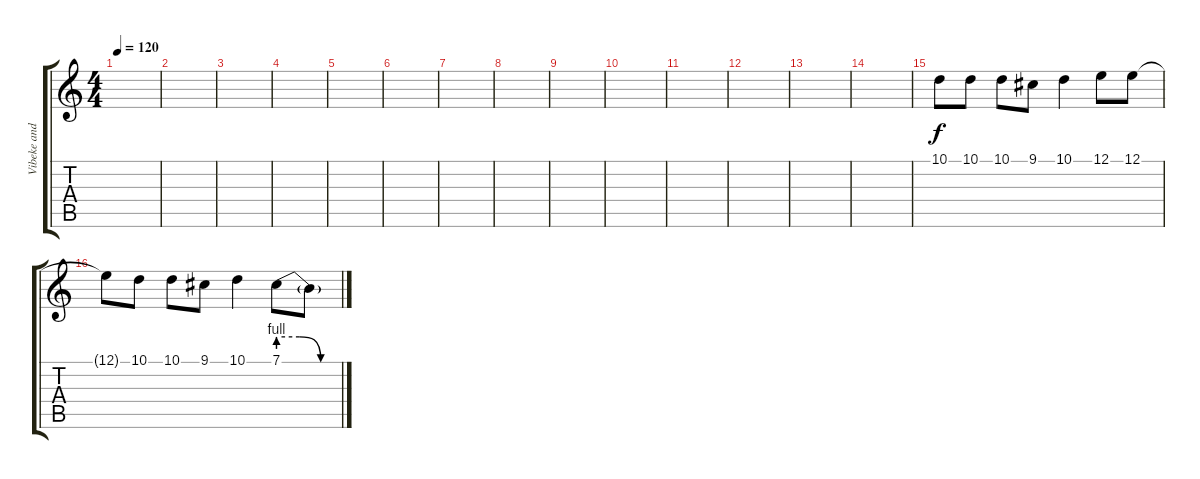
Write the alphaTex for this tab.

\track ("Vibeke and choir" "Vibeke and") {instrument choiraahs}
\staff {score tabs}
\tuning (E4 B3 G3 D3 A2 E2) {hide}
\ts (4 4)
\tempo 120
\clef g2
\ks c
|
|
|
|
|
|
|
|
|
|
|
|
|
|
10.1.8{volume 16} 10.1.8 10.1.8 9.1.8 10.1.4 12.1.8 12.1.8 |
12.1{t}.8 10.1.8 10.1.8 9.1.8 10.1.4 7.1{be (custom 0 4 20 4 40 0 60 0)}.8 7.1{t}.8
